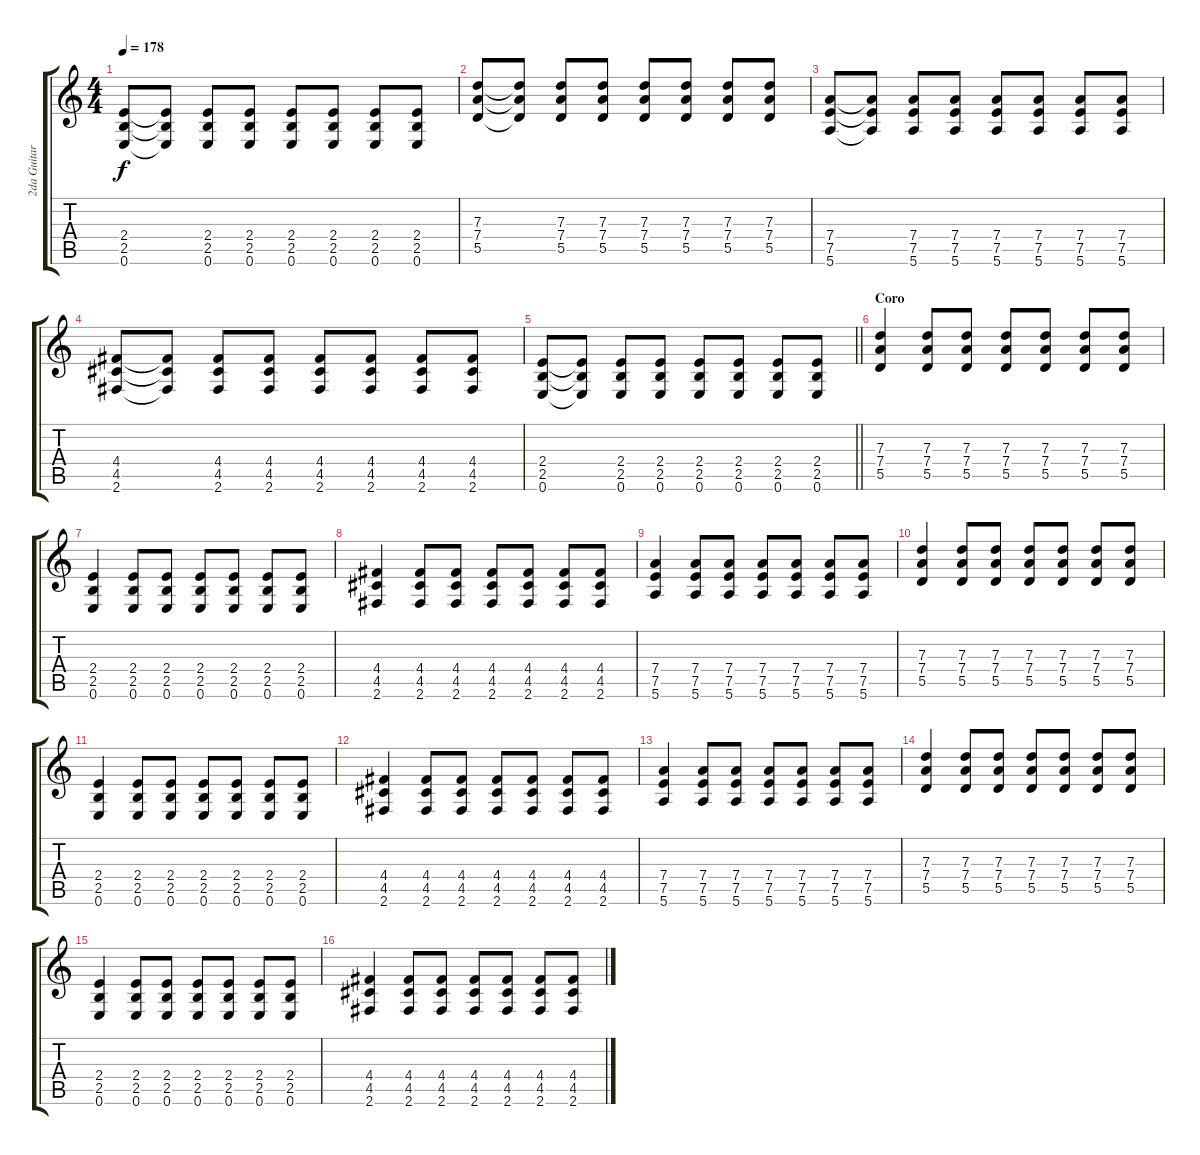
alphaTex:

\track ("2da Guitara" "2da Guitar") {instrument distortionguitar}
\staff {score tabs}
\tuning (E4 B3 G3 D3 A2 E2) {hide}
\ts (4 4)
\tempo 178
\clef g2
\ks c
(2.4 2.5 0.6).8{dy f} (2.4{t} 2.5{t} 0.6{t}).8 (2.4 2.5 0.6).8 (2.4 2.5 0.6).8 (2.4 2.5 0.6).8 (2.4 2.5 0.6).8 (2.4 2.5 0.6).8 (2.4 2.5 0.6).8 |
(7.3 7.4 5.5).8 (7.3{t} 7.4{t} 5.5{t}).8 (7.3 7.4 5.5).8 (7.3 7.4 5.5).8 (7.3 7.4 5.5).8 (7.3 7.4 5.5).8 (7.3 7.4 5.5).8 (7.3 7.4 5.5).8 |
(7.4 7.5 5.6).8 (7.4{t} 7.5{t} 5.6{t}).8 (7.4 7.5 5.6).8 (7.4 7.5 5.6).8 (7.4 7.5 5.6).8 (7.4 7.5 5.6).8 (7.4 7.5 5.6).8 (7.4 7.5 5.6).8 |
(4.4 4.5 2.6).8 (4.4{t} 4.5{t} 2.6{t}).8 (4.4 4.5 2.6).8 (4.4 4.5 2.6).8 (4.4 4.5 2.6).8 (4.4 4.5 2.6).8 (4.4 4.5 2.6).8 (4.4 4.5 2.6).8 |
\barLineRight lightlight
(2.4 2.5 0.6).8 (2.4{t} 2.5{t} 0.6{t}).8 (2.4 2.5 0.6).8 (2.4 2.5 0.6).8 (2.4 2.5 0.6).8 (2.4 2.5 0.6).8 (2.4 2.5 0.6).8 (2.4 2.5 0.6).8 |
\section ("" "Coro")
(7.3 7.4 5.5).4 (7.3 7.4 5.5).8 (7.3 7.4 5.5).8 (7.3 7.4 5.5).8 (7.3 7.4 5.5).8 (7.3 7.4 5.5).8 (7.3 7.4 5.5).8 |
(2.4 2.5 0.6).4 (2.4 2.5 0.6).8 (2.4 2.5 0.6).8 (2.4 2.5 0.6).8 (2.4 2.5 0.6).8 (2.4 2.5 0.6).8 (2.4 2.5 0.6).8 |
(4.4 4.5 2.6).4 (4.4 4.5 2.6).8 (4.4 4.5 2.6).8 (4.4 4.5 2.6).8 (4.4 4.5 2.6).8 (4.4 4.5 2.6).8 (4.4 4.5 2.6).8 |
(7.4 7.5 5.6).4 (7.4 7.5 5.6).8 (7.4 7.5 5.6).8 (7.4 7.5 5.6).8 (7.4 7.5 5.6).8 (7.4 7.5 5.6).8 (7.4 7.5 5.6).8 |
(7.3 7.4 5.5).4 (7.3 7.4 5.5).8 (7.3 7.4 5.5).8 (7.3 7.4 5.5).8 (7.3 7.4 5.5).8 (7.3 7.4 5.5).8 (7.3 7.4 5.5).8 |
(2.4 2.5 0.6).4 (2.4 2.5 0.6).8 (2.4 2.5 0.6).8 (2.4 2.5 0.6).8 (2.4 2.5 0.6).8 (2.4 2.5 0.6).8 (2.4 2.5 0.6).8 |
(4.4 4.5 2.6).4 (4.4 4.5 2.6).8 (4.4 4.5 2.6).8 (4.4 4.5 2.6).8 (4.4 4.5 2.6).8 (4.4 4.5 2.6).8 (4.4 4.5 2.6).8 |
(7.4 7.5 5.6).4 (7.4 7.5 5.6).8 (7.4 7.5 5.6).8 (7.4 7.5 5.6).8 (7.4 7.5 5.6).8 (7.4 7.5 5.6).8 (7.4 7.5 5.6).8 |
(7.3 7.4 5.5).4 (7.3 7.4 5.5).8 (7.3 7.4 5.5).8 (7.3 7.4 5.5).8 (7.3 7.4 5.5).8 (7.3 7.4 5.5).8 (7.3 7.4 5.5).8 |
(2.4 2.5 0.6).4 (2.4 2.5 0.6).8 (2.4 2.5 0.6).8 (2.4 2.5 0.6).8 (2.4 2.5 0.6).8 (2.4 2.5 0.6).8 (2.4 2.5 0.6).8 |
(4.4 4.5 2.6).4 (4.4 4.5 2.6).8 (4.4 4.5 2.6).8 (4.4 4.5 2.6).8 (4.4 4.5 2.6).8 (4.4 4.5 2.6).8 (4.4 4.5 2.6).8
